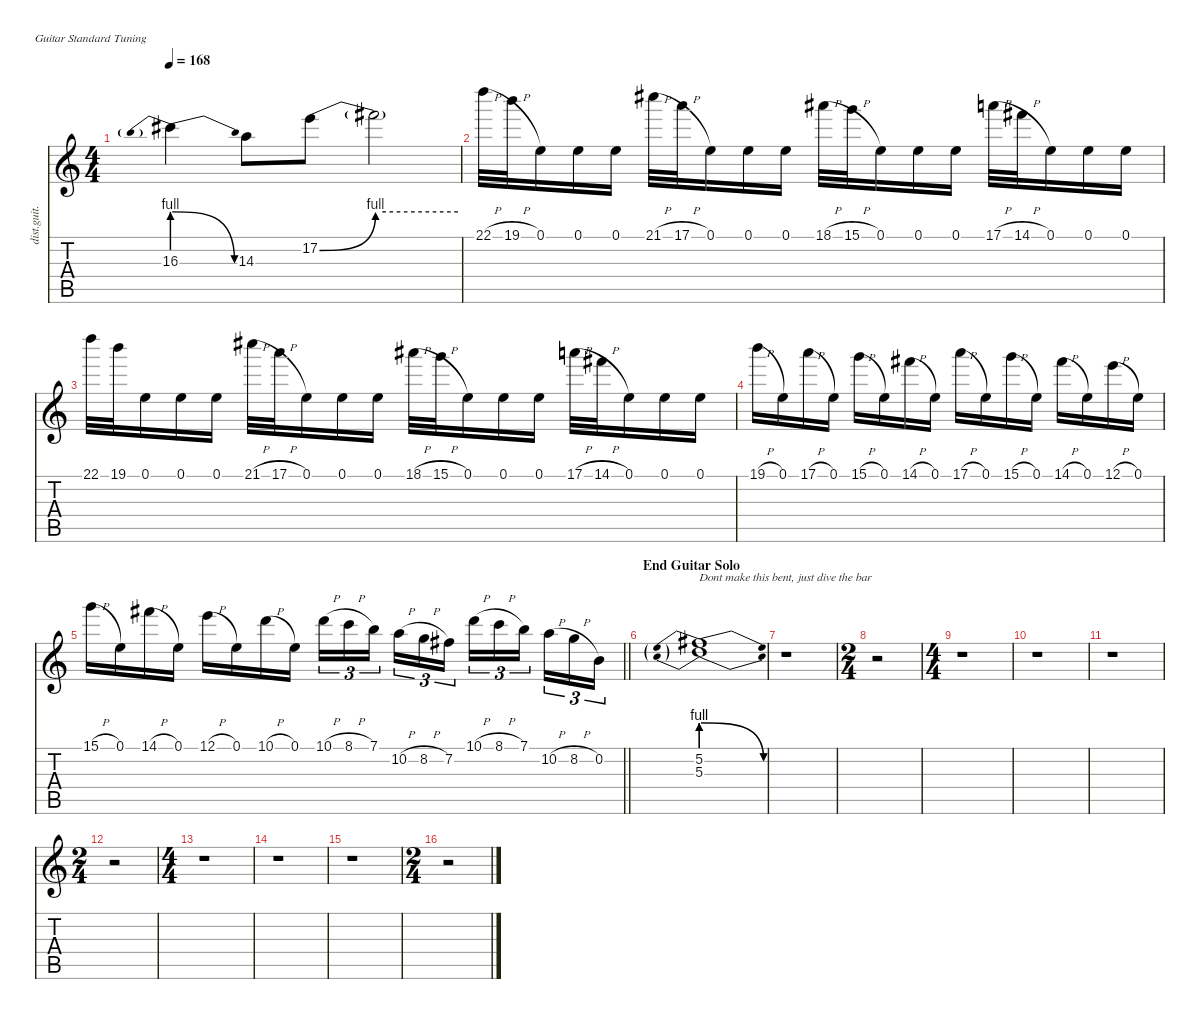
\defaultSystemsLayout 4
\hideDynamics
\bracketExtendMode nobrackets
\otherSystemsTrackNameOrientation horizontal
\track ("Guitar VII Solo/Dist" "dist.guit.") {instrument distortionguitar}
\staff {score tabs}
\tuning (E4 B3 G3 D3 A2 E2)
\ts (4 4)
\tempo 168
\clef g2
\ks c
16.3{be (prebendrelease 0 4 39.999998399999996 0)}.4{dy f} 14.3.8 17.2{be (bend 0 0 60 4)}.8 17.2{be (hold 0 4 60 4) t}.2 |
22.1{h}.32 19.1{h}.32 0.1.16 0.1.16 0.1.16 21.1{h acc #}.32 17.1{h}.32 0.1.16 0.1.16 0.1.16 18.1{h acc #}.32 15.1{h}.32 0.1.16 0.1.16 0.1.16 17.1{h}.32 14.1{h acc #}.32 0.1.16 0.1.16 0.1.16 |
22.1.32 19.1.32 0.1.16 0.1.16 0.1.16 21.1{h acc #}.32 17.1{h}.32 0.1.16 0.1.16 0.1.16 18.1{h acc #}.32 15.1{h}.32 0.1.16 0.1.16 0.1.16 17.1{h}.32 14.1{h acc #}.32 0.1.16 0.1.16 0.1.16 |
19.1{h}.16 0.1.16 17.1{h}.16 0.1.16 15.1{h}.16 0.1.16 14.1{h acc #}.16 0.1.16 17.1{h}.16 0.1.16 15.1{h}.16 0.1.16 14.1{h acc #}.16 0.1.16 12.1{h}.16 0.1.16 |
\barLineRight lightlight
15.1{h}.16 0.1.16 14.1{h acc #}.16 0.1.16 12.1{h}.16 0.1.16 10.1{h}.16 0.1.16 10.1{h}.16{tu (3 2)} 8.1{h}.16{tu (3 2)} 7.1.16{tu (3 2)} 10.2{h}.16{tu (3 2)} 8.2{h}.16{tu (3 2)} 7.2{acc #}.16{tu (3 2)} 10.1{h}.16{tu (3 2)} 8.1{h}.16{tu (3 2)} 7.1.16{tu (3 2)} 10.2{h}.16{tu (3 2)} 8.2{h}.16{tu (3 2)} 0.2.16{tu (3 2)} |
\section ("" "End Guitar Solo")
(5.2{be (prebendrelease 0 4 60 0)} 5.3{be (prebendrelease 0 4 60 0)}).1{txt "Dont make this bent, just dive the bar"} |
r.1 |
\ts (2 4)
\beaming (8 2 2)
r.2 |
\ts (4 4)
\beaming (8 2 2 2 2)
r.1 |
r.1 |
r.1 |
\ts (2 4)
\beaming (8 2 2)
r.2 |
\ts (4 4)
\beaming (8 2 2 2 2)
r.1 |
r.1 |
r.1 |
\ts (2 4)
\beaming (8 2 2)
r.2
